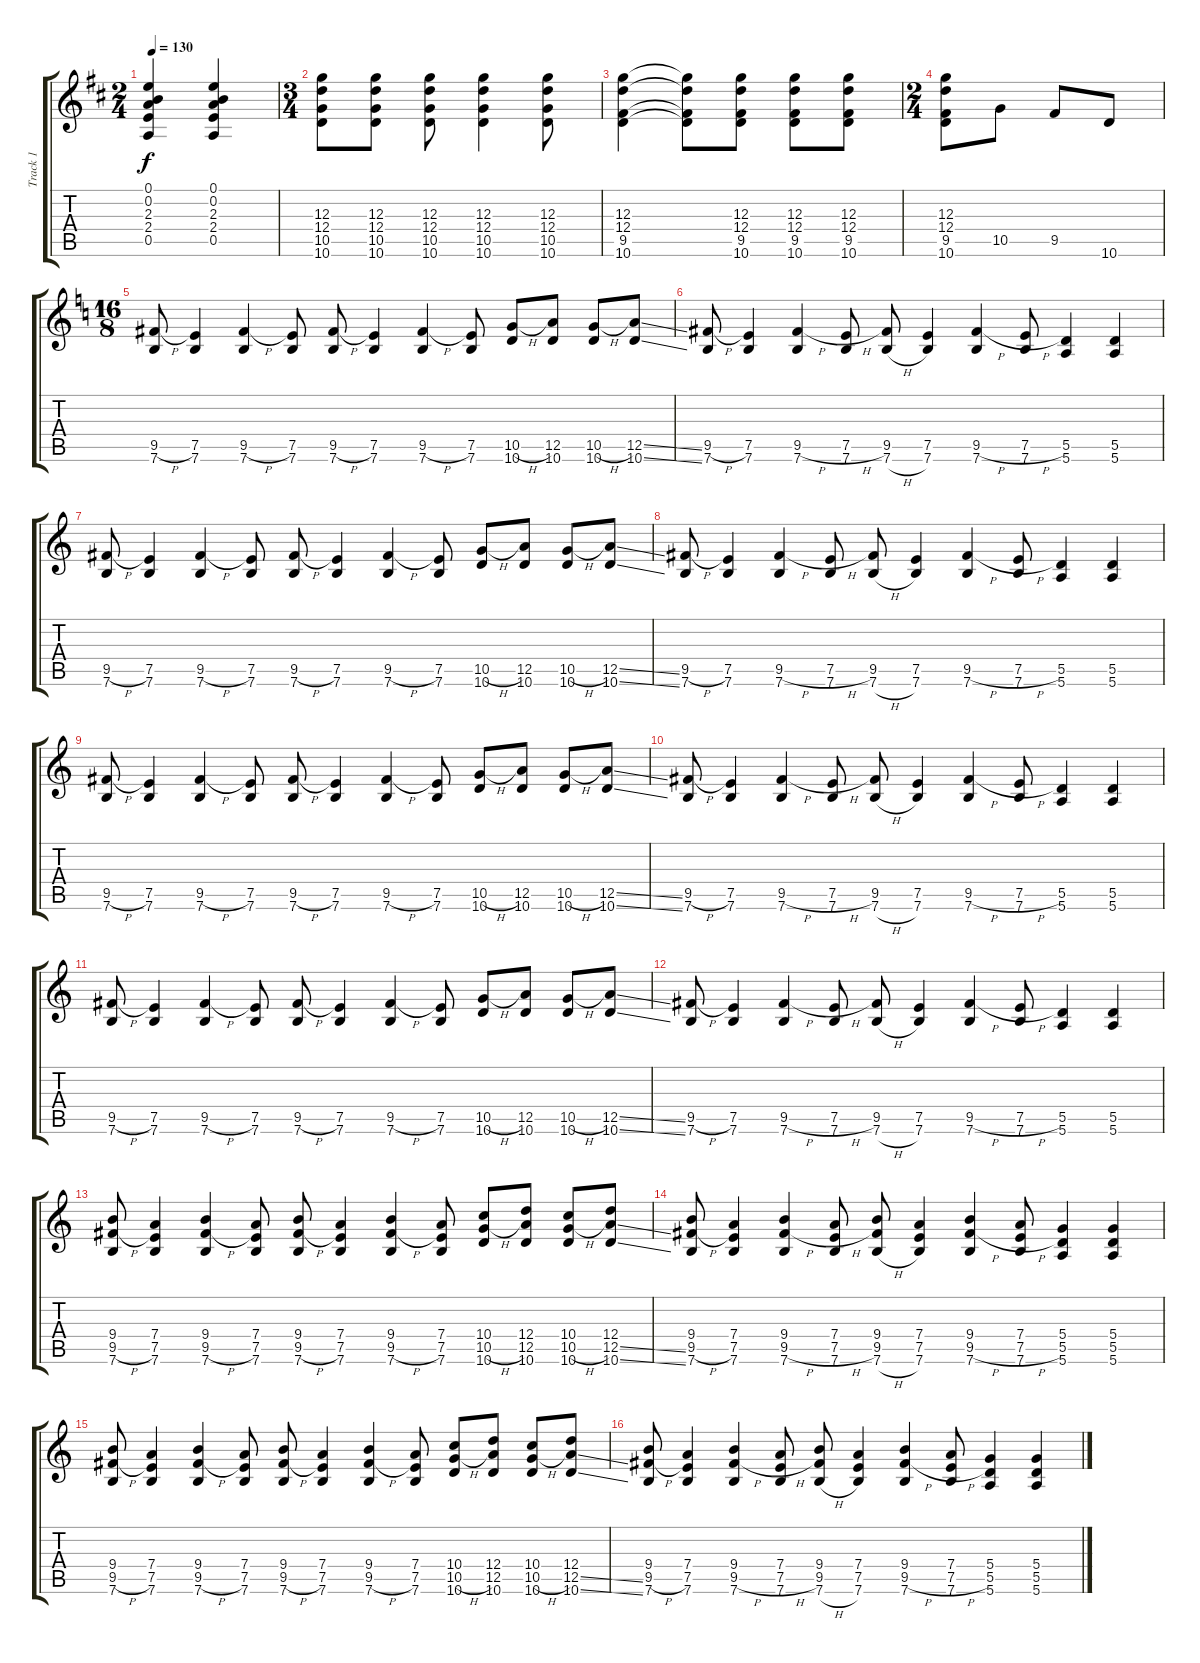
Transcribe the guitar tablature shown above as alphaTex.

\track ("Track 1" "Track 1") {instrument distortionguitar}
\staff {score tabs}
\tuning (E4 B3 G3 D3 A2 E2) {hide}
\ts (2 4)
\tempo 130
\clef g2
\ks d
(0.1 0.2 2.3 2.4 0.5).4{dy f} (0.1 0.2 2.3 2.4 0.5).4 |
\ts (3 4)
(12.3 12.4 10.5 10.6).8 (12.3 12.4 10.5 10.6).8 (12.3 12.4 10.5 10.6).8 (12.3 12.4 10.5 10.6).4 (12.3 12.4 10.5 10.6).8 |
(12.3 12.4 9.5 10.6).4 (12.3{t} 12.4{t} 9.5{t} 10.6{t}).8 (12.3 12.4 9.5 10.6).8 (12.3 12.4 9.5 10.6).8 (12.3 12.4 9.5 10.6).8 |
\ts (2 4)
(12.3 12.4 9.5 10.6).8 10.5.8 9.5.8 10.6.8 |
\ts (16 8)
\ks c
(9.5{h} 7.6).8 (7.5 7.6).4 (9.5{h} 7.6).4 (7.5 7.6).8 (9.5{h} 7.6).8 (7.5 7.6).4 (9.5{h} 7.6).4 (7.5 7.6).8 (10.5{h} 10.6).8 (12.5 10.6).8 (10.5{h} 10.6).8 (12.5{ss} 10.6{ss}).8 |
(9.5{h} 7.6).8 (7.5 7.6).4 (9.5{h} 7.6).4 (7.5{h} 7.6).8 (9.5 7.6{h}).8 (7.5 7.6).4 (9.5{h} 7.6).4 (7.5{h} 7.6).8 (5.5 5.6).4 (5.5 5.6).4 |
(9.5{h} 7.6).8 (7.5 7.6).4 (9.5{h} 7.6).4 (7.5 7.6).8 (9.5{h} 7.6).8 (7.5 7.6).4 (9.5{h} 7.6).4 (7.5 7.6).8 (10.5{h} 10.6).8 (12.5 10.6).8 (10.5{h} 10.6).8 (12.5{ss} 10.6{ss}).8 |
(9.5{h} 7.6).8 (7.5 7.6).4 (9.5{h} 7.6).4 (7.5{h} 7.6).8 (9.5 7.6{h}).8 (7.5 7.6).4 (9.5{h} 7.6).4 (7.5{h} 7.6).8 (5.5 5.6).4 (5.5 5.6).4 |
(9.5{h} 7.6).8 (7.5 7.6).4 (9.5{h} 7.6).4 (7.5 7.6).8 (9.5{h} 7.6).8 (7.5 7.6).4 (9.5{h} 7.6).4 (7.5 7.6).8 (10.5{h} 10.6).8 (12.5 10.6).8 (10.5{h} 10.6).8 (12.5{ss} 10.6{ss}).8 |
(9.5{h} 7.6).8 (7.5 7.6).4 (9.5{h} 7.6).4 (7.5{h} 7.6).8 (9.5 7.6{h}).8 (7.5 7.6).4 (9.5{h} 7.6).4 (7.5{h} 7.6).8 (5.5 5.6).4 (5.5 5.6).4 |
(9.5{h} 7.6).8 (7.5 7.6).4 (9.5{h} 7.6).4 (7.5 7.6).8 (9.5{h} 7.6).8 (7.5 7.6).4 (9.5{h} 7.6).4 (7.5 7.6).8 (10.5{h} 10.6).8 (12.5 10.6).8 (10.5{h} 10.6).8 (12.5{ss} 10.6{ss}).8 |
(9.5{h} 7.6).8 (7.5 7.6).4 (9.5{h} 7.6).4 (7.5{h} 7.6).8 (9.5 7.6{h}).8 (7.5 7.6).4 (9.5{h} 7.6).4 (7.5{h} 7.6).8 (5.5 5.6).4 (5.5 5.6).4 |
(9.4 9.5{h} 7.6).8 (7.4 7.5 7.6).4 (9.4 9.5{h} 7.6).4 (7.4 7.5 7.6).8 (9.4 9.5{h} 7.6).8 (7.4 7.5 7.6).4 (9.4 9.5{h} 7.6).4 (7.4 7.5 7.6).8 (10.4 10.5{h} 10.6).8 (12.4 12.5 10.6).8 (10.4 10.5{h} 10.6).8 (12.4 12.5{ss} 10.6{ss}).8 |
(9.4 9.5{h} 7.6).8 (7.4 7.5 7.6).4 (9.4 9.5{h} 7.6).4 (7.4 7.5{h} 7.6).8 (9.4 9.5 7.6{h}).8 (7.4 7.5 7.6).4 (9.4 9.5{h} 7.6).4 (7.4 7.5{h} 7.6).8 (5.4 5.5 5.6).4 (5.4 5.5 5.6).4 |
(9.4 9.5{h} 7.6).8 (7.4 7.5 7.6).4 (9.4 9.5{h} 7.6).4 (7.4 7.5 7.6).8 (9.4 9.5{h} 7.6).8 (7.4 7.5 7.6).4 (9.4 9.5{h} 7.6).4 (7.4 7.5 7.6).8 (10.4 10.5{h} 10.6).8 (12.4 12.5 10.6).8 (10.4 10.5{h} 10.6).8 (12.4 12.5{ss} 10.6{ss}).8 |
(9.4 9.5{h} 7.6).8 (7.4 7.5 7.6).4 (9.4 9.5{h} 7.6).4 (7.4 7.5{h} 7.6).8 (9.4 9.5 7.6{h}).8 (7.4 7.5 7.6).4 (9.4 9.5{h} 7.6).4 (7.4 7.5{h} 7.6).8 (5.4 5.5 5.6).4 (5.4 5.5 5.6).4
